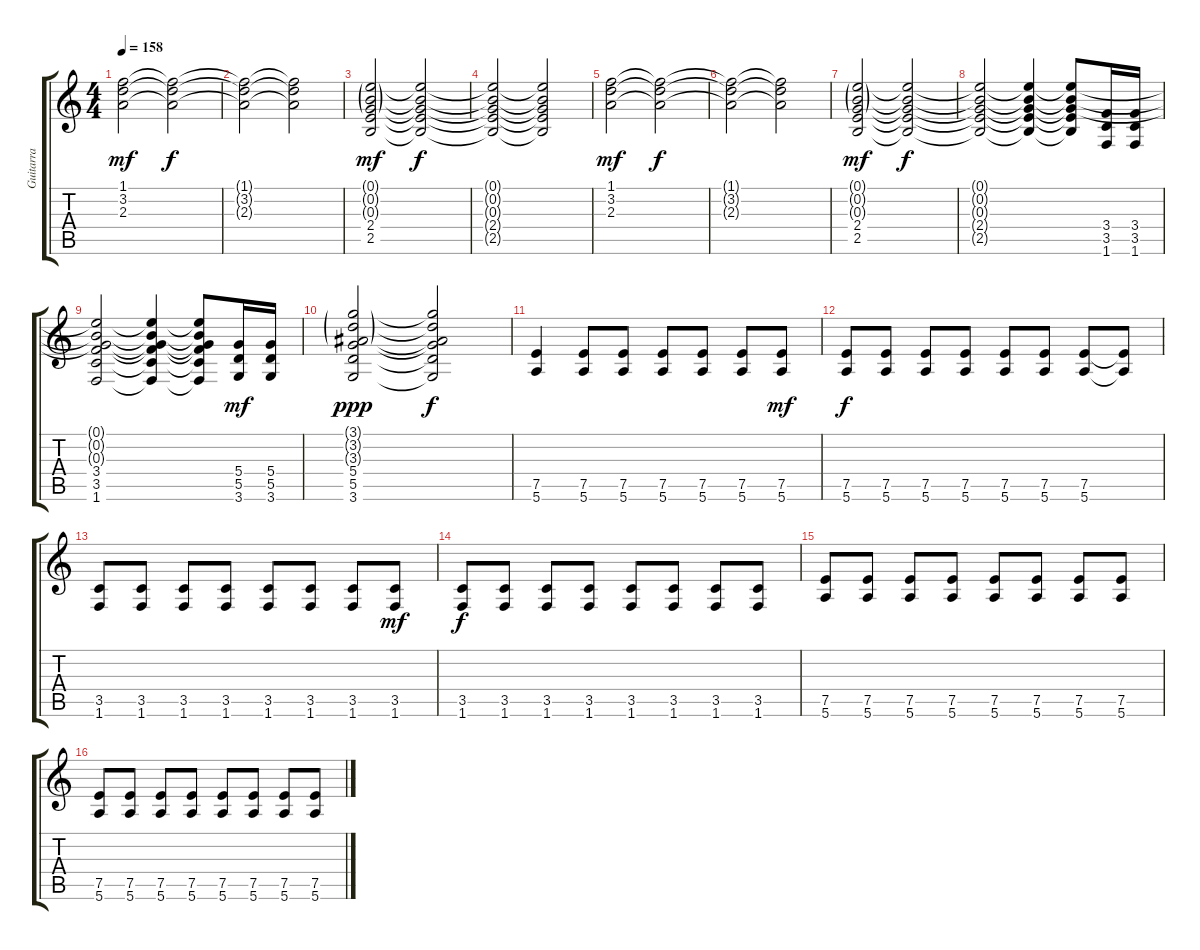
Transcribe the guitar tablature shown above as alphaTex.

\track ("Guitarra" "Guitarra") {solo instrument distortionguitar}
\staff {score tabs}
\tuning (E4 B3 G3 D3 A2 E2) {hide}
\ts (4 4)
\tempo 158
\clef g2
\ks c
(1.1 3.2 2.3).2{dy mf} (1.1{t} 3.2{t} 2.3{t}).2{dy f} |
(1.1{t} 3.2{t} 2.3{t}).2 (1.1{t} 3.2{t} 2.3{t}).2 |
(0.1{g} 0.2{g} 0.3{g} 2.4 2.5).2{dy mf} (0.1{t} 0.2{t} 0.3{t} 2.4{t} 2.5{t}).2{dy f} |
(0.1{t} 0.2{t} 0.3{t} 2.4{t} 2.5{t}).2 (0.1{t} 0.2{t} 0.3{t} 2.4{t} 2.5{t}).2 |
(1.1 3.2 2.3).2{dy mf} (1.1{t} 3.2{t} 2.3{t}).2{dy f} |
(1.1{t} 3.2{t} 2.3{t}).2 (1.1{t} 3.2{t} 2.3{t}).2 |
(0.1{g} 0.2{g} 0.3{g} 2.4 2.5).2{dy mf} (0.1{t} 0.2{t} 0.3{t} 2.4{t} 2.5{t}).2{dy f} |
(0.1{t} 0.2{t} 0.3{t} 2.4{t} 2.5{t}).2 (0.1{t} 0.2{t} 0.3{t} 2.4{t} 2.5{t}).4 (0.1{t} 0.2{t} 0.3{t} 2.4{t} 2.5{t}).8 (3.4 3.5 1.6).16 (3.4 3.5 1.6).16 |
(0.1{t} 0.2{t} 0.3{t} 3.4 3.5 1.6).2 (0.1{t} 0.2{t} 0.3{t} 3.4{t} 3.5{t} 1.6{t}).4 (0.1{t} 0.2{t} 0.3{t} 3.4{t} 3.5{t} 1.6{t}).8 (5.4 5.5 3.6).16{dy mf} (5.4 5.5 3.6).16 |
(3.1{g} 3.2{g} 3.3{g} 5.4 5.5 3.6).2{dy ppp} (3.1{t} 3.2{t} 3.3{t} 5.4{t} 5.5{t} 3.6{t}).2{dy f} |
(7.5 5.6).4 (7.5 5.6).8 (7.5 5.6).8 (7.5 5.6).8 (7.5 5.6).8 (7.5 5.6).8 (7.5 5.6).8{dy mf} |
(7.5 5.6).8{dy f} (7.5 5.6).8 (7.5 5.6).8 (7.5 5.6).8 (7.5 5.6).8 (7.5 5.6).8 (7.5 5.6).8 (7.5{t} 5.6{t}).8 |
(3.5 1.6).8 (3.5 1.6).8 (3.5 1.6).8 (3.5 1.6).8 (3.5 1.6).8 (3.5 1.6).8 (3.5 1.6).8 (3.5 1.6).8{dy mf} |
(3.5 1.6).8{dy f} (3.5 1.6).8 (3.5 1.6).8 (3.5 1.6).8 (3.5 1.6).8 (3.5 1.6).8 (3.5 1.6).8 (3.5 1.6).8 |
(7.5 5.6).8 (7.5 5.6).8 (7.5 5.6).8 (7.5 5.6).8 (7.5 5.6).8 (7.5 5.6).8 (7.5 5.6).8 (7.5 5.6).8 |
(7.5 5.6).8 (7.5 5.6).8 (7.5 5.6).8 (7.5 5.6).8 (7.5 5.6).8 (7.5 5.6).8 (7.5 5.6).8 (7.5 5.6).8
